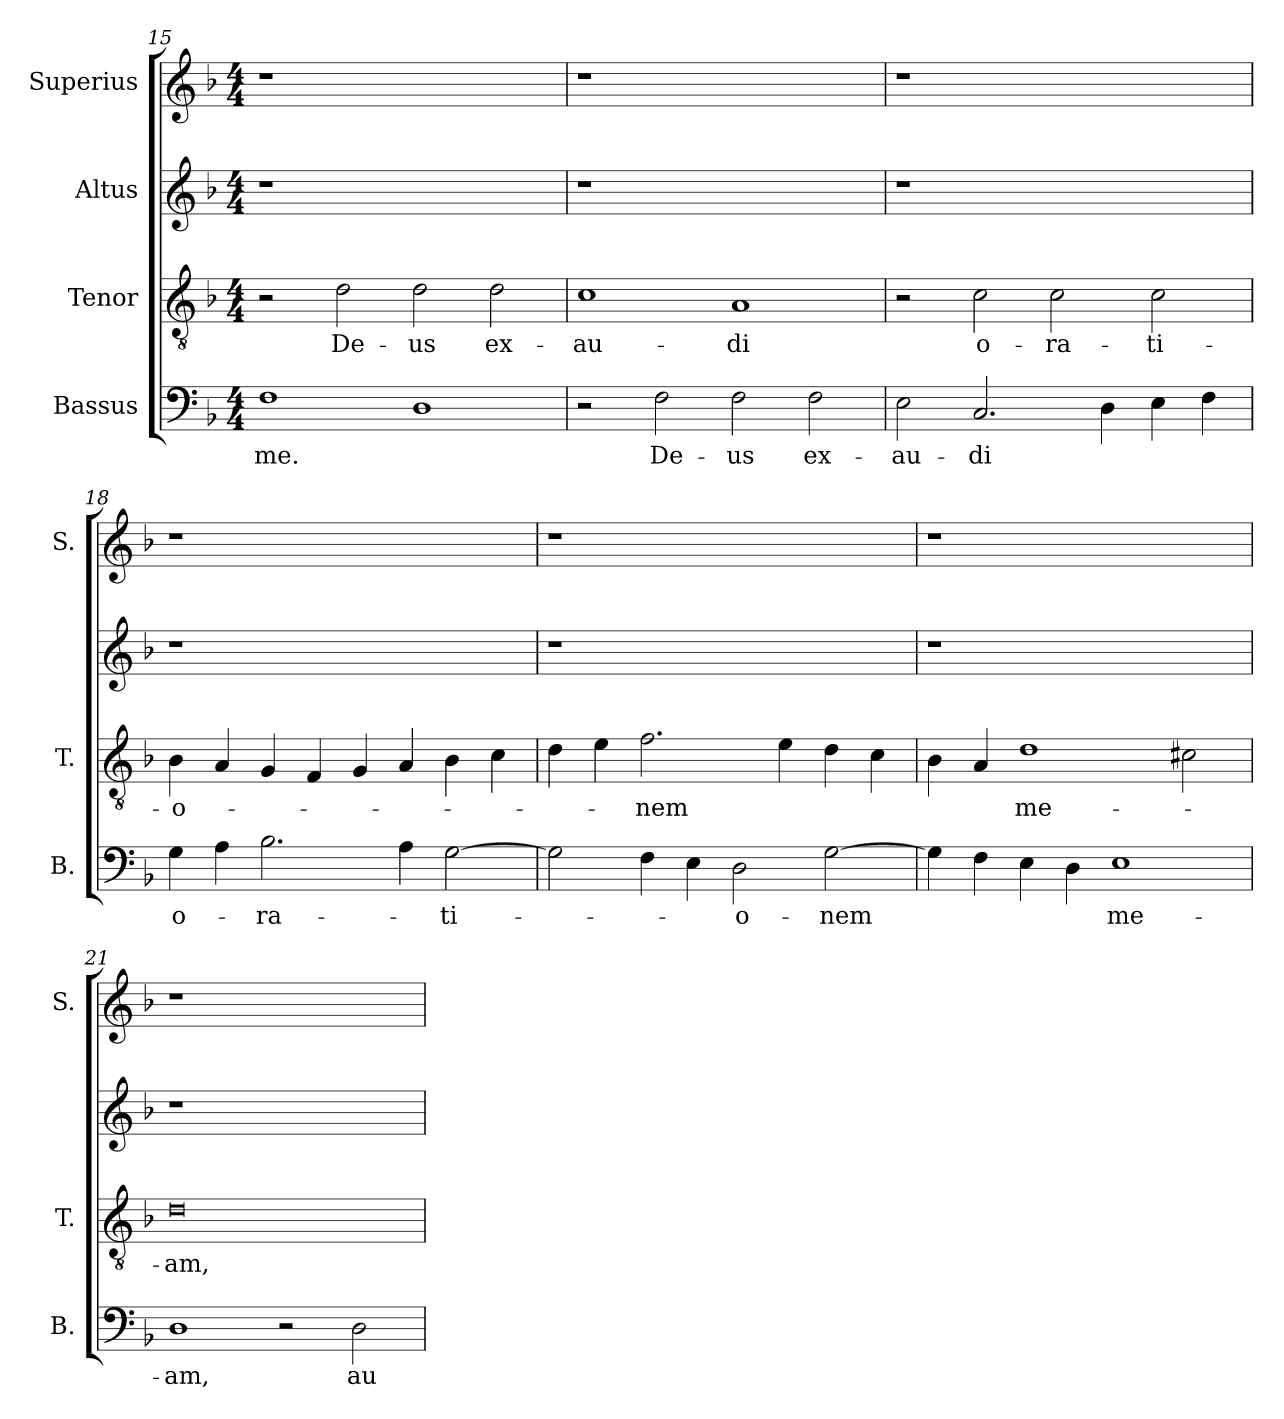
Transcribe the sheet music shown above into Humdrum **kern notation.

**kern	**text	**kern	**text	**kern	**kern
*part4	*part4	*part3	*part3	*part2	*part1
*staff4	*staff4	*staff3	*staff3	*staff2	*staff1
*I"Bassus	*	*I"Tenor	*	*I"Altus	*I"Superius
*I'B.	*	*I'T.	*	*	*I'S.
!!LO:PB:g=z
*clefF4	*	*clefGv2	*	*clefG2	*clefG2
*	*	*ITrd7c12	*	*	*
*k[b-]	*	*k[b-]	*	*k[b-]	*k[b-]
*F:	*	*F:	*	*F:	*F:
*M4/4	*	*M4/4	*	*M4/4	*M4/4
=15	=15	=15	=15	=15	=15
!	!LO:LY:b:color=#000000	!	!	!LO:N:vis=1	!LO:N:vis=1
1Fi	me.	2r	.	1r	1r
!	!	!	!LO:LY:b:color=#000000	!	!
.	.	2Di\	De-	.	.
!	!	!	!LO:LY:b:color=#000000	!	!
1Di	.	2Di\	-us	1ryy	1ryy
!	!	!	!LO:LY:b:color=#000000	!	!
.	.	2Di\	ex-	.	.
=16	=16	=16	=16	=16	=16
!	!	!	!LO:LY:b:color=#000000	!LO:N:vis=1	!LO:N:vis=1
2r	.	1Ci	-au-	1r	1r
!	!LO:LY:b:color=#000000	!	!	!	!
2Fi\	De-	.	.	.	.
!	!LO:LY:b:color=#000000	!	!	!	!
!	!	!	!LO:LY:b:color=#000000	!	!
2Fi\	-us	1AAi	-di	1ryy	1ryy
!	!LO:LY:b:color=#000000	!	!	!	!
2Fi\	ex-	.	.	.	.
=17	=17	=17	=17	=17	=17
!	!LO:LY:b:color=#000000	!	!	!LO:N:vis=1	!LO:N:vis=1
2Ei\	-au-	2r	.	1r	1r
!	!LO:LY:b:color=#000000	!	!	!	!
!	!	!	!LO:LY:b:color=#000000	!	!
2.Ci/	-di	2Ci\	o-	.	.
!	!	!	!LO:LY:b:color=#000000	!	!
.	.	2Ci\	-ra-	1ryy	1ryy
4Di\	.	.	.	.	.
!	!	!	!LO:LY:b:color=#000000	!	!
4Ei\	.	2Ci\	-ti-	.	.
4Fi\	.	.	.	.	.
=18	=18	=18	=18	=18	=18
!	!LO:LY:b:color=#000000	!	!	!	!
!	!	!	!LO:LY:b:color=#000000	!LO:N:vis=1	!LO:N:vis=1
4Gi\	o-	4BB-i\	-o-	1r	1r
4Ai\	.	4AAi/	.	.	.
!	!LO:LY:b:color=#000000	!	!	!	!
2.B-i\	-ra-	4GGi/	.	.	.
.	.	4FFi/	.	.	.
.	.	4GGi/	.	1ryy	1ryy
4Ai\	.	4AAi/	.	.	.
!	!LO:LY:b:color=#000000	!	!	!	!
[>2Gi\	-ti-	4BB-i\	.	.	.
.	.	4Ci\	.	.	.
=19	=19	=19	=19	=19	=19
!	!	!	!	!LO:N:vis=1	!LO:N:vis=1
2Gi\]	.	4Di\	.	1r	1r
.	.	4Ei\	.	.	.
!	!	!	!LO:LY:b:color=#000000	!	!
4Fi\	.	2.Fi\	-nem	.	.
4Ei\	.	.	.	.	.
!	!LO:LY:b:color=#000000	!	!	!	!
2Di\	-o-	.	.	1ryy	1ryy
.	.	4Ei\	.	.	.
!	!LO:LY:b:color=#000000	!	!	!	!
[>2Gi\	-nem	4Di\	.	.	.
.	.	4Ci\	.	.	.
!!LO:LB:g=z
=20	=20	=20	=20	=20	=20
!	!	!	!	!LO:N:vis=1	!LO:N:vis=1
4Gi\]	.	4BB-i\	.	1r	1r
4Fi\	.	4AAi/	.	.	.
!	!	!	!LO:LY:b:color=#000000	!	!
4Ei\	.	1Di	me-	.	.
4Di\	.	.	.	.	.
!	!LO:LY:b:color=#000000	!	!	!	!
1Ei	me-	.	.	1ryy	1ryy
.	.	2C#Xi\	.	.	.
=21	=21	=21	=21	=21	=21
!	!LO:LY:b:color=#000000	!	!	!	!
!	!	!	!LO:LY:b:color=#000000	!LO:N:vis=1	!LO:N:vis=1
1Di	-am,	0Di	-am,	1r	1r
2r	.	.	.	1ryy	1ryy
!	!LO:LY:b:color=#000000	!	!	!	!
2Di\	au-	.	.	.	.
=	=	=	=	=	=
*-	*-	*-	*-	*-	*-
